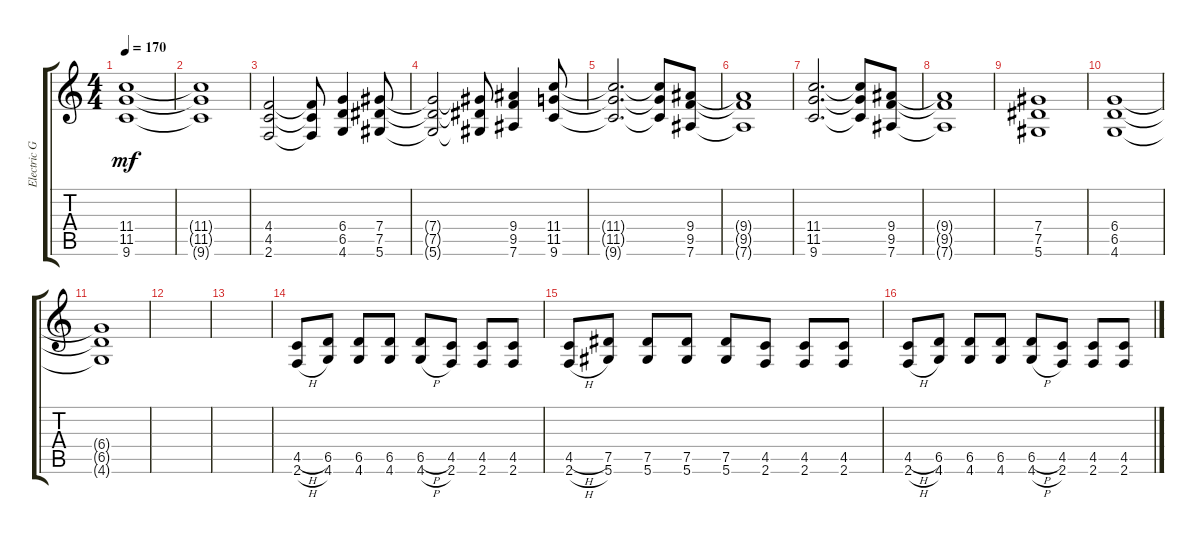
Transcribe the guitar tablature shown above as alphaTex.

\track ("Electric Guitar" "Electric G") {instrument overdrivenguitar}
\staff {score tabs}
\tuning (Eb4 Bb3 Gb3 Db3 Ab2 Eb2) {hide}
\ts (4 4)
\tempo 170
\clef g2
\ks c
(11.4{t} 11.5{t} 9.6{t}).1{dy mf} |
(11.4{t} 11.5{t} 9.6{t}).1 |
(4.4 4.5 2.6).2 (4.4{t} 4.5{t} 2.6{t}).8 (6.4 6.5 4.6).4 (7.4 7.5 5.6).8 |
(7.4{t} 7.5{t} 5.6{t}).2 (7.4{t} 7.5{t} 5.6{t}).8 (9.4 9.5 7.6).4 (11.4 11.5 9.6).8 |
(11.4{t} 11.5{t} 9.6{t}).2{d} (11.4{t} 11.5{t} 9.6{t}).8 (9.4 9.5 7.6).8 |
(9.4{t} 9.5{t} 7.6{t}).1 |
(11.4 11.5 9.6).2{d} (11.4{t} 11.5{t} 9.6{t}).8 (9.4 9.5 7.6).8 |
(9.4{t} 9.5{t} 7.6{t}).1 |
(7.4 7.5 5.6).1 |
(6.4 6.5 4.6).1 |
(6.4{t} 6.5{t} 4.6{t}).1 |
|
|
\section ("" "")
(4.5{h} 2.6{h}).8 (6.5 4.6).8 (6.5 4.6).8 (6.5 4.6).8 (6.5{h} 4.6{h}).8 (4.5 2.6).8 (4.5 2.6).8 (4.5 2.6).8 |
(4.5{h} 2.6{h}).8 (7.5 5.6).8 (7.5 5.6).8 (7.5 5.6).8 (7.5 5.6).8 (4.5 2.6).8 (4.5 2.6).8 (4.5 2.6).8 |
(4.5{h} 2.6{h}).8 (6.5 4.6).8 (6.5 4.6).8 (6.5 4.6).8 (6.5{h} 4.6{h}).8 (4.5 2.6).8 (4.5 2.6).8 (4.5 2.6).8
